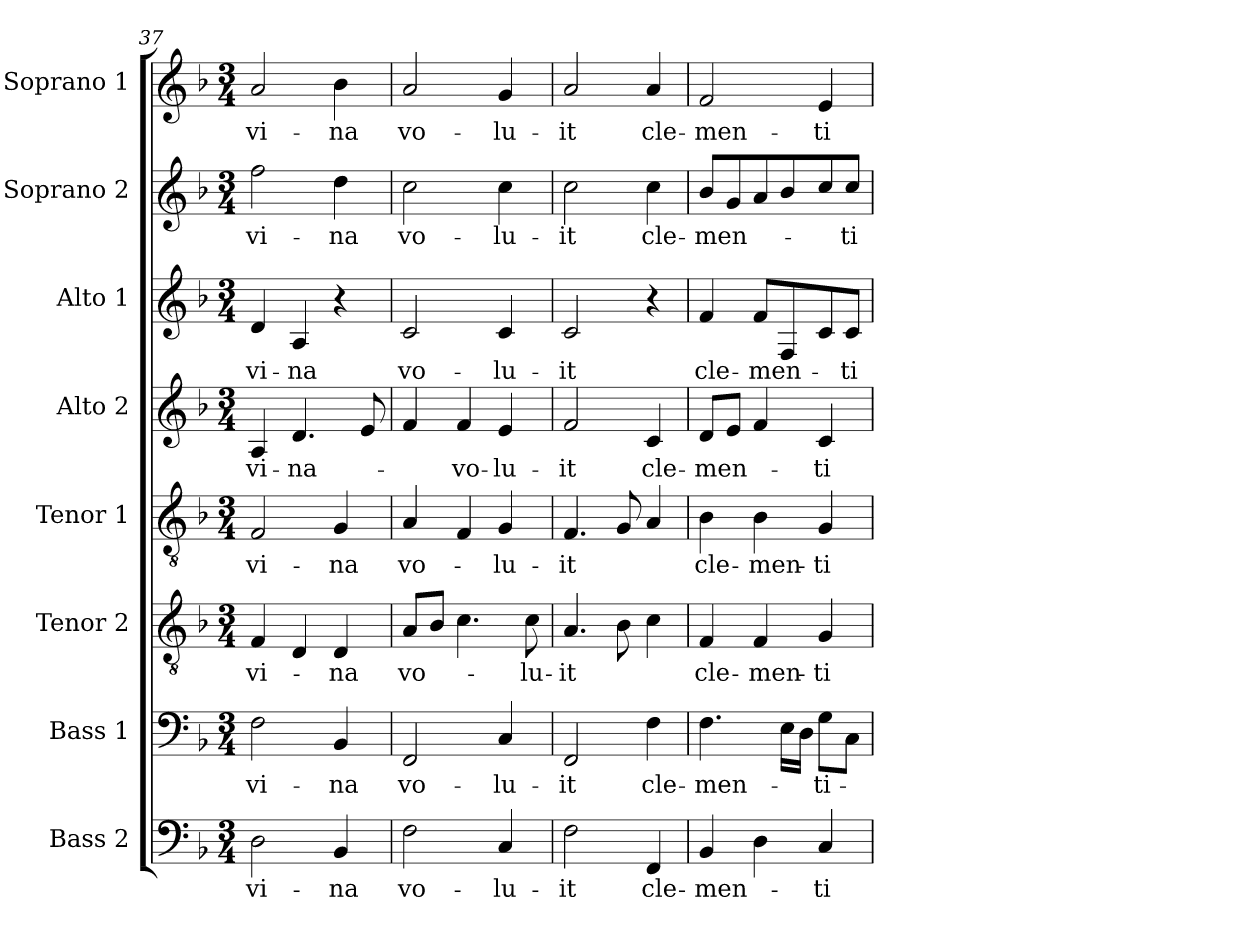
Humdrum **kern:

**kern	**text	**kern	**text	**kern	**text	**kern	**text	**kern	**text	**kern	**text	**kern	**text	**kern	**text
*part8	*part8	*part7	*part7	*part6	*part6	*part5	*part5	*part4	*part4	*part3	*part3	*part2	*part2	*part1	*part1
*staff8	*staff8	*staff7	*staff7	*staff6	*staff6	*staff5	*staff5	*staff4	*staff4	*staff3	*staff3	*staff2	*staff2	*staff1	*staff1
*I"Bass 2	*	*I"Bass 1	*	*I"Tenor 2	*	*I"Tenor 1	*	*I"Alto 2	*	*I"Alto 1	*	*I"Soprano 2	*	*I"Soprano 1	*
*I'B2	*	*I'B1	*	*I'T2	*	*I'T1	*	*I'A2	*	*I'A1	*	*I'S2	*	*I'S1	*
*clefF4	*	*clefF4	*	*clefGv2	*	*clefGv2	*	*clefG2	*	*clefG2	*	*clefG2	*	*clefG2	*
*	*	*	*	*ITrd7c12	*	*ITrd7c12	*	*	*	*	*	*	*	*	*
*k[b-]	*	*k[b-]	*	*k[b-]	*	*k[b-]	*	*k[b-]	*	*k[b-]	*	*k[b-]	*	*k[b-]	*
*F:	*	*F:	*	*F:	*	*F:	*	*F:	*	*F:	*	*F:	*	*F:	*
*M3/4	*	*M3/4	*	*M3/4	*	*M3/4	*	*M3/4	*	*M3/4	*	*M3/4	*	*M3/4	*
=37	=37	=37	=37	=37	=37	=37	=37	=37	=37	=37	=37	=37	=37	=37	=37
!	!LO:LY:b:color=#000000	!	!	!	!	!	!	!	!	!	!	!	!	!	!
!	!	!	!LO:LY:b:color=#000000	!	!	!	!	!	!	!	!	!	!	!	!
!	!	!	!	!	!LO:LY:b:color=#000000	!	!	!	!	!	!	!	!	!	!
!	!	!	!	!	!	!	!LO:LY:b:color=#000000	!	!	!	!	!	!	!	!
!	!	!	!	!	!	!	!	!	!LO:LY:b:color=#000000	!	!	!	!	!	!
!	!	!	!	!	!	!	!	!	!	!	!LO:LY:b:color=#000000	!	!	!	!
!	!	!	!	!	!	!	!	!	!	!	!	!	!LO:LY:b:color=#000000	!	!
!	!	!	!	!	!	!	!	!	!	!	!	!	!	!	!LO:LY:b:color=#000000
2Di\	-vi-	2Fi\	-vi-	4FFi/	-vi-	2FFi/	-vi-	4Ai/	-vi-	4di/	-vi-	2ffi\	-vi-	2ai/	-vi-
!	!	!	!	!	!	!	!	!	!LO:LY:b:color=#000000	!	!	!	!	!	!
!	!	!	!	!	!	!	!	!	!	!	!LO:LY:b:color=#000000	!	!	!	!
.	.	.	.	4DDi/	.	.	.	4.di/	-na-	4Ai/	-na	.	.	.	.
!	!LO:LY:b:color=#000000	!	!	!	!	!	!	!	!	!	!	!	!	!	!
!	!	!	!LO:LY:b:color=#000000	!	!	!	!	!	!	!	!	!	!	!	!
!	!	!	!	!	!LO:LY:b:color=#000000	!	!	!	!	!	!	!	!	!	!
!	!	!	!	!	!	!	!LO:LY:b:color=#000000	!	!	!	!	!	!	!	!
!	!	!	!	!	!	!	!	!	!	!	!	!	!LO:LY:b:color=#000000	!	!
!	!	!	!	!	!	!	!	!	!	!	!	!	!	!	!LO:LY:b:color=#000000
4BB-i/	-na	4BB-i/	-na	4DDi/	-na	4GGi/	-na	.	.	4r	.	4ddi\	-na	4b-i\	-na
.	.	.	.	.	.	.	.	8ei/	.	.	.	.	.	.	.
=38	=38	=38	=38	=38	=38	=38	=38	=38	=38	=38	=38	=38	=38	=38	=38
!	!LO:LY:b:color=#000000	!	!	!	!	!	!	!	!	!	!	!	!	!	!
!	!	!	!LO:LY:b:color=#000000	!	!	!	!	!	!	!	!	!	!	!	!
!	!	!	!	!	!LO:LY:b:color=#000000	!	!	!	!	!	!	!	!	!	!
!	!	!	!	!	!	!	!LO:LY:b:color=#000000	!	!	!	!	!	!	!	!
!	!	!	!	!	!	!	!	!	!	!	!LO:LY:b:color=#000000	!	!	!	!
!	!	!	!	!	!	!	!	!	!	!	!	!	!LO:LY:b:color=#000000	!	!
!	!	!	!	!	!	!	!	!	!	!	!	!	!	!	!LO:LY:b:color=#000000
2Fi\	vo-	2FFi/	vo-	8AAi/L	vo-	4AAi/	vo-	4fi/	.	2ci/	vo-	2cci\	vo-	2ai/	vo-
.	.	.	.	8BB-i/J	.	.	.	.	.	.	.	.	.	.	.
!	!	!	!	!	!	!	!	!	!LO:LY:b:color=#000000	!	!	!	!	!	!
.	.	.	.	4.Ci\	.	4FFi/	.	4fi/	-vo-	.	.	.	.	.	.
!	!LO:LY:b:color=#000000	!	!	!	!	!	!	!	!	!	!	!	!	!	!
!	!	!	!LO:LY:b:color=#000000	!	!	!	!	!	!	!	!	!	!	!	!
!	!	!	!	!	!	!	!LO:LY:b:color=#000000	!	!	!	!	!	!	!	!
!	!	!	!	!	!	!	!	!	!LO:LY:b:color=#000000	!	!	!	!	!	!
!	!	!	!	!	!	!	!	!	!	!	!LO:LY:b:color=#000000	!	!	!	!
!	!	!	!	!	!	!	!	!	!	!	!	!	!LO:LY:b:color=#000000	!	!
!	!	!	!	!	!	!	!	!	!	!	!	!	!	!	!LO:LY:b:color=#000000
4Ci/	-lu-	4Ci/	-lu-	.	.	4GGi/	-lu-	4ei/	-lu-	4ci/	-lu-	4cci\	-lu-	4gi/	-lu-
!	!	!	!	!	!LO:LY:b:color=#000000	!	!	!	!	!	!	!	!	!	!
.	.	.	.	8Ci\	-lu-	.	.	.	.	.	.	.	.	.	.
=39	=39	=39	=39	=39	=39	=39	=39	=39	=39	=39	=39	=39	=39	=39	=39
!	!LO:LY:b:color=#000000	!	!	!	!	!	!	!	!	!	!	!	!	!	!
!	!	!	!LO:LY:b:color=#000000	!	!	!	!	!	!	!	!	!	!	!	!
!	!	!	!	!	!LO:LY:b:color=#000000	!	!	!	!	!	!	!	!	!	!
!	!	!	!	!	!	!	!LO:LY:b:color=#000000	!	!	!	!	!	!	!	!
!	!	!	!	!	!	!	!	!	!LO:LY:b:color=#000000	!	!	!	!	!	!
!	!	!	!	!	!	!	!	!	!	!	!LO:LY:b:color=#000000	!	!	!	!
!	!	!	!	!	!	!	!	!	!	!	!	!	!LO:LY:b:color=#000000	!	!
!	!	!	!	!	!	!	!	!	!	!	!	!	!	!	!LO:LY:b:color=#000000
2Fi\	-it	2FFi/	-it	4.AAi/	-it	4.FFi/	-it	2fi/	-it	2ci/	-it	2cci\	-it	2ai/	-it
.	.	.	.	8BB-i\	.	8GGi/	.	.	.	.	.	.	.	.	.
!	!LO:LY:b:color=#000000	!	!	!	!	!	!	!	!	!	!	!	!	!	!
!	!	!	!LO:LY:b:color=#000000	!	!	!	!	!	!	!	!	!	!	!	!
!	!	!	!	!	!	!	!	!	!LO:LY:b:color=#000000	!	!	!	!	!	!
!	!	!	!	!	!	!	!	!	!	!	!	!	!LO:LY:b:color=#000000	!	!
!	!	!	!	!	!	!	!	!	!	!	!	!	!	!	!LO:LY:b:color=#000000
4FFi/	cle-	4Fi\	cle-	4Ci\	.	4AAi/	.	4ci/	cle-	4r	.	4cci\	cle-	4ai/	cle-
=40	=40	=40	=40	=40	=40	=40	=40	=40	=40	=40	=40	=40	=40	=40	=40
!	!LO:LY:b:color=#000000	!	!	!	!	!	!	!	!	!	!	!	!	!	!
!	!	!	!LO:LY:b:color=#000000	!	!	!	!	!	!	!	!	!	!	!	!
!	!	!	!	!	!LO:LY:b:color=#000000	!	!	!	!	!	!	!	!	!	!
!	!	!	!	!	!	!	!LO:LY:b:color=#000000	!	!	!	!	!	!	!	!
!	!	!	!	!	!	!	!	!	!LO:LY:b:color=#000000	!	!	!	!	!	!
!	!	!	!	!	!	!	!	!	!	!	!LO:LY:b:color=#000000	!	!	!	!
!	!	!	!	!	!	!	!	!	!	!	!	!	!LO:LY:b:color=#000000	!	!
!	!	!	!	!	!	!	!	!	!	!	!	!	!	!	!LO:LY:b:color=#000000
4BB-i/	-men-	4.Fi\	-men-	4FFi/	cle-	4BB-i\	cle-	8di/L	-men-	4fi/	cle-	8b-i/L	-men-	2fi/	-men-
.	.	.	.	.	.	.	.	8ei/J	.	.	.	8gi/	.	.	.
!	!	!	!	!	!LO:LY:b:color=#000000	!	!	!	!	!	!	!	!	!	!
!	!	!	!	!	!	!	!LO:LY:b:color=#000000	!	!	!	!	!	!	!	!
!	!	!	!	!	!	!	!	!	!	!	!LO:LY:b:color=#000000	!	!	!	!
4Di\	.	.	.	4FFi/	-men-	4BB-i\	-men-	4fi/	.	8fi/L	-men-	8ai/	.	.	.
.	.	16Ei\LL	.	.	.	.	.	.	.	8Fi/	.	8b-i/	.	.	.
.	.	16Di\JJ	.	.	.	.	.	.	.	.	.	.	.	.	.
!	!LO:LY:b:color=#000000	!	!	!	!	!	!	!	!	!	!	!	!	!	!
!	!	!	!LO:LY:b:color=#000000	!	!	!	!	!	!	!	!	!	!	!	!
!	!	!	!	!	!LO:LY:b:color=#000000	!	!	!	!	!	!	!	!	!	!
!	!	!	!	!	!	!	!LO:LY:b:color=#000000	!	!	!	!	!	!	!	!
!	!	!	!	!	!	!	!	!	!LO:LY:b:color=#000000	!	!	!	!	!	!
!	!	!	!	!	!	!	!	!	!	!	!	!	!	!	!LO:LY:b:color=#000000
4Ci/	-ti-	8Gi\L	-ti-	4GGi/	-ti-	4GGi/	-ti-	4ci/	-ti-	8ci/	.	8cci/	.	4ei/	-ti-
!	!	!	!	!	!	!	!	!	!	!	!LO:LY:b:color=#000000	!	!	!	!
!	!	!	!	!	!	!	!	!	!	!	!	!	!LO:LY:b:color=#000000	!	!
.	.	8Ci\J	.	.	.	.	.	.	.	8ci/J	-ti-	8cci/J	-ti-	.	.
=	=	=	=	=	=	=	=	=	=	=	=	=	=	=	=
*-	*-	*-	*-	*-	*-	*-	*-	*-	*-	*-	*-	*-	*-	*-	*-
